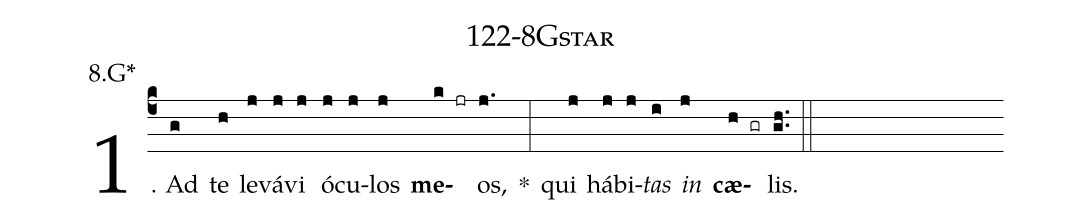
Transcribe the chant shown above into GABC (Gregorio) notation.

name: 122-8Gstar;
annotation: 8.G*;
%%
(c4)1. Ad(g) te(h) le(j)vá(j)vi(j) ó(j)cu(j)los(j) <b>me</b>(k jr)os,(j.) *(:) qui(j) há(j)bi(j)<i>tas</i>(i) <i>in</i>(j) <b>cæ</b>(h gr)lis.(gh..) (::)
